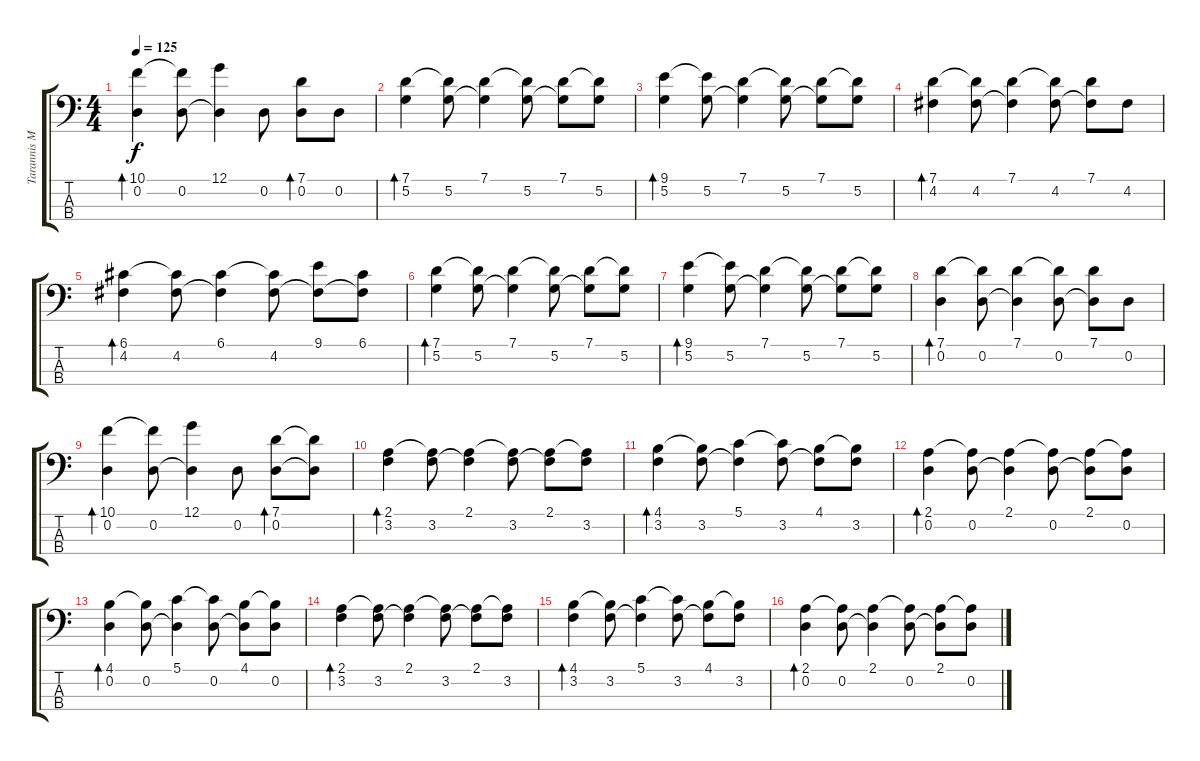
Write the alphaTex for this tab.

\track ("Tarannis M." "Tarannis M") {instrument electricbasspick}
\staff {score tabs}
\tuning (G2 D2 A1 E1) {hide}
\ts (4 4)
\tempo 125
\clef f4
\ks c
(10.1 0.2).4{bd 480 dy f} (10.1{t} 0.2).8 (12.1 0.2{t}).4 0.2.8 (7.1 0.2).8{bd 480} 0.2.8 |
(7.1 5.2).4{bd 480} (7.1{t} 5.2).8 (7.1 5.2{t}).4 (7.1{t} 5.2).8 (7.1 5.2{t}).8 (7.1{t} 5.2).8 |
(9.1 5.2).4{bd 480} (9.1{t} 5.2).8 (7.1 5.2{t}).4 (7.1{t} 5.2).8 (7.1 5.2{t}).8 (7.1{t} 5.2).8 |
(7.1 4.2).4{bd 480} (7.1{t} 4.2).8 (7.1 4.2{t}).4 (7.1{t} 4.2).8 (7.1 4.2{t}).8 4.2.8 |
(6.1 4.2).4{bd 480} (6.1{t} 4.2).8 (6.1 4.2{t}).4 (6.1{t} 4.2).8 (9.1 4.2{t}).8 (6.1 4.2{t}).8 |
(7.1 5.2).4{bd 480} (7.1{t} 5.2).8 (7.1 5.2{t}).4 (7.1{t} 5.2).8 (7.1 5.2{t}).8 (7.1{t} 5.2).8 |
(9.1 5.2).4{bd 480} (9.1{t} 5.2).8 (7.1 5.2{t}).4 (7.1{t} 5.2).8 (7.1 5.2{t}).8 (7.1{t} 5.2).8 |
(7.1 0.2).4{bd 480} (7.1{t} 0.2).8 (7.1 0.2{t}).4 (7.1{t} 0.2).8 (7.1 0.2{t}).8 0.2.8 |
(10.1 0.2).4{bd 480} (10.1{t} 0.2).8 (12.1 0.2{t}).4 0.2.8 (7.1 0.2).8{bd 480} (7.1{t} 0.2{t}).8 |
(2.1 3.2).4{bd 480} (2.1{t} 3.2).8 (2.1 3.2{t}).4 (2.1{t} 3.2).8 (2.1 3.2{t}).8 (2.1{t} 3.2).8 |
(4.1 3.2).4{bd 480} (4.1{t} 3.2).8 (5.1 3.2{t}).4 (5.1{t} 3.2).8 (4.1 3.2{t}).8 (4.1{t} 3.2).8 |
(2.1 0.2).4{bd 480} (2.1{t} 0.2).8 (2.1 0.2{t}).4 (2.1{t} 0.2).8 (2.1 0.2{t}).8 (2.1{t} 0.2).8 |
(4.1 0.2).4{bd 480} (4.1{t} 0.2).8 (5.1 0.2{t}).4 (5.1{t} 0.2).8 (4.1 0.2{t}).8 (4.1{t} 0.2).8 |
(2.1 3.2).4{bd 480} (2.1{t} 3.2).8 (2.1 3.2{t}).4 (2.1{t} 3.2).8 (2.1 3.2{t}).8 (2.1{t} 3.2).8 |
(4.1 3.2).4{bd 480} (4.1{t} 3.2).8 (5.1 3.2{t}).4 (5.1{t} 3.2).8 (4.1 3.2{t}).8 (4.1{t} 3.2).8 |
(2.1 0.2).4{bd 480} (2.1{t} 0.2).8 (2.1 0.2{t}).4 (2.1{t} 0.2).8 (2.1 0.2{t}).8 (2.1{t} 0.2).8
